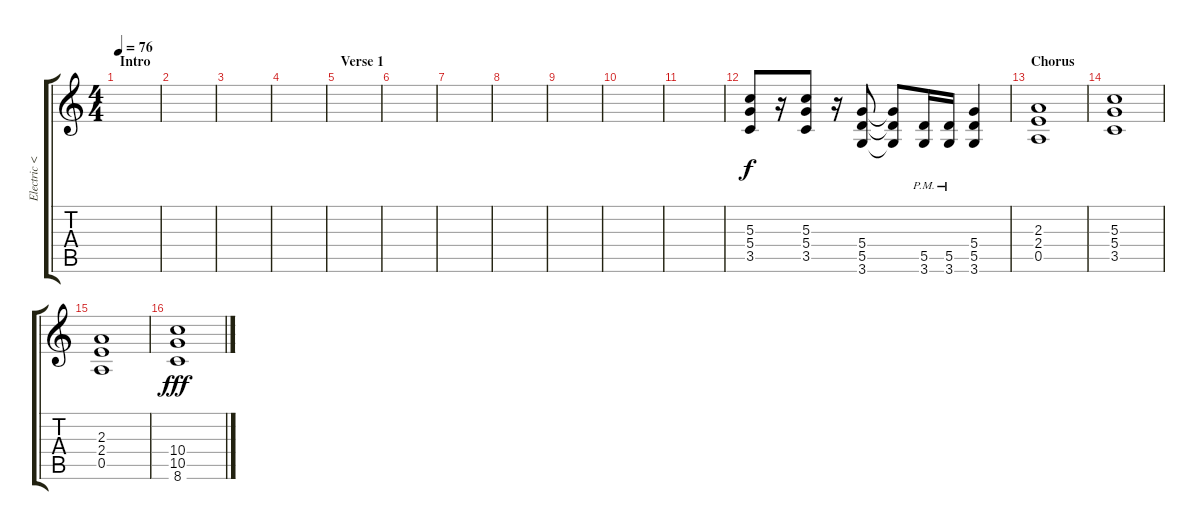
\track ("Electric <Rythm>" "Electric <") {instrument distortionguitar}
\staff {score tabs}
\tuning (E4 B3 G3 D3 A2 E2) {hide}
\ts (4 4)
\section ("" "Intro")
\tempo 76
\clef g2
\ks c
|
|
|
|
\section ("" "Verse 1")
|
|
|
|
|
|
|
(5.3 5.4 3.5).8 r.16 (5.3 5.4 3.5).8 r.16 (5.4 5.5 3.6).8 (5.4{t} 5.5{t} 3.6{t}).8 (5.5{pm} 3.6{pm}).16 (5.5{pm} 3.6{pm}).16 (5.4 5.5 3.6).4 |
\section ("" "Chorus")
(2.3 2.4 0.5).1 |
(5.3 5.4 3.5).1 |
(2.3 2.4 0.5).1 |
(10.4 10.5 8.6).1{dy fff}
